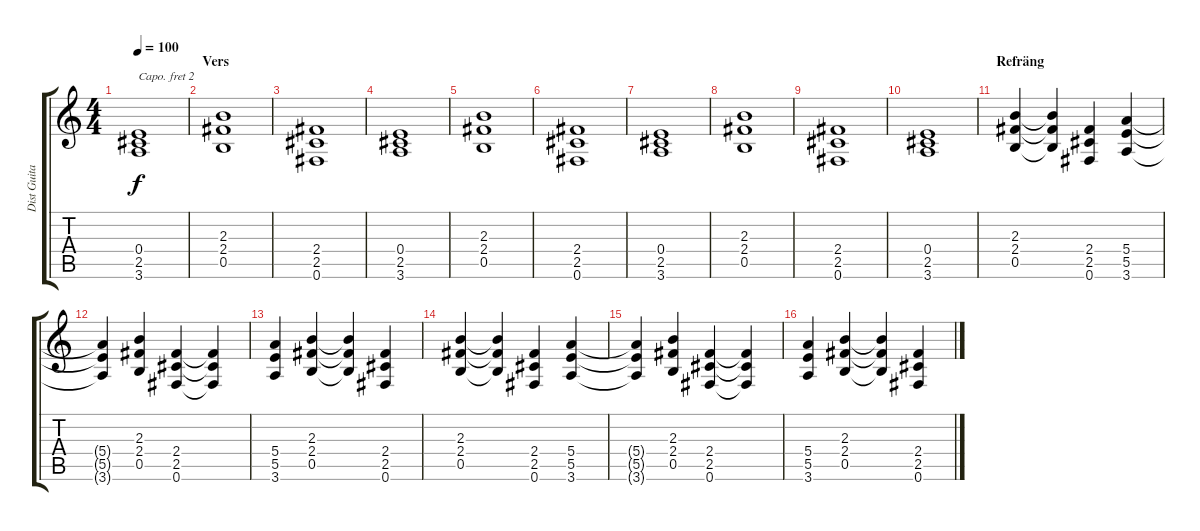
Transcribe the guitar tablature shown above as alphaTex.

\track ("Dist Guitar" "Dist Guita") {instrument overdrivenguitar}
\staff {score tabs}
\capo 2
\tuning (E4 B3 G3 D3 A2 E2) {hide}
\ts (4 4)
\tempo 100
\clef g2
\ks c
(0.4 2.5 3.6).1{dy f} |
\section ("" "Vers")
(2.3 2.4 0.5).1 |
(2.4 2.5 0.6).1 |
(0.4 2.5 3.6).1 |
(2.3 2.4 0.5).1 |
(2.4 2.5 0.6).1 |
(0.4 2.5 3.6).1 |
(2.3 2.4 0.5).1 |
(2.4 2.5 0.6).1 |
(0.4 2.5 3.6).1 |
\section ("" "Refräng")
(2.3 2.4 0.5).4 (2.3{t} 2.4{t} 0.5{t}).4 (2.4 2.5 0.6).4 (5.4 5.5 3.6).4 |
(5.4{t} 5.5{t} 3.6{t}).4 (2.3 2.4 0.5).4 (2.4 2.5 0.6).4 (2.4{t} 2.5{t} 0.6{t}).4 |
(5.4 5.5 3.6).4 (2.3 2.4 0.5).4 (2.3{t} 2.4{t} 0.5{t}).4 (2.4 2.5 0.6).4 |
(2.3 2.4 0.5).4 (2.3{t} 2.4{t} 0.5{t}).4 (2.4 2.5 0.6).4 (5.4 5.5 3.6).4 |
(5.4{t} 5.5{t} 3.6{t}).4 (2.3 2.4 0.5).4 (2.4 2.5 0.6).4 (2.4{t} 2.5{t} 0.6{t}).4 |
(5.4 5.5 3.6).4 (2.3 2.4 0.5).4 (2.3{t} 2.4{t} 0.5{t}).4 (2.4 2.5 0.6).4
